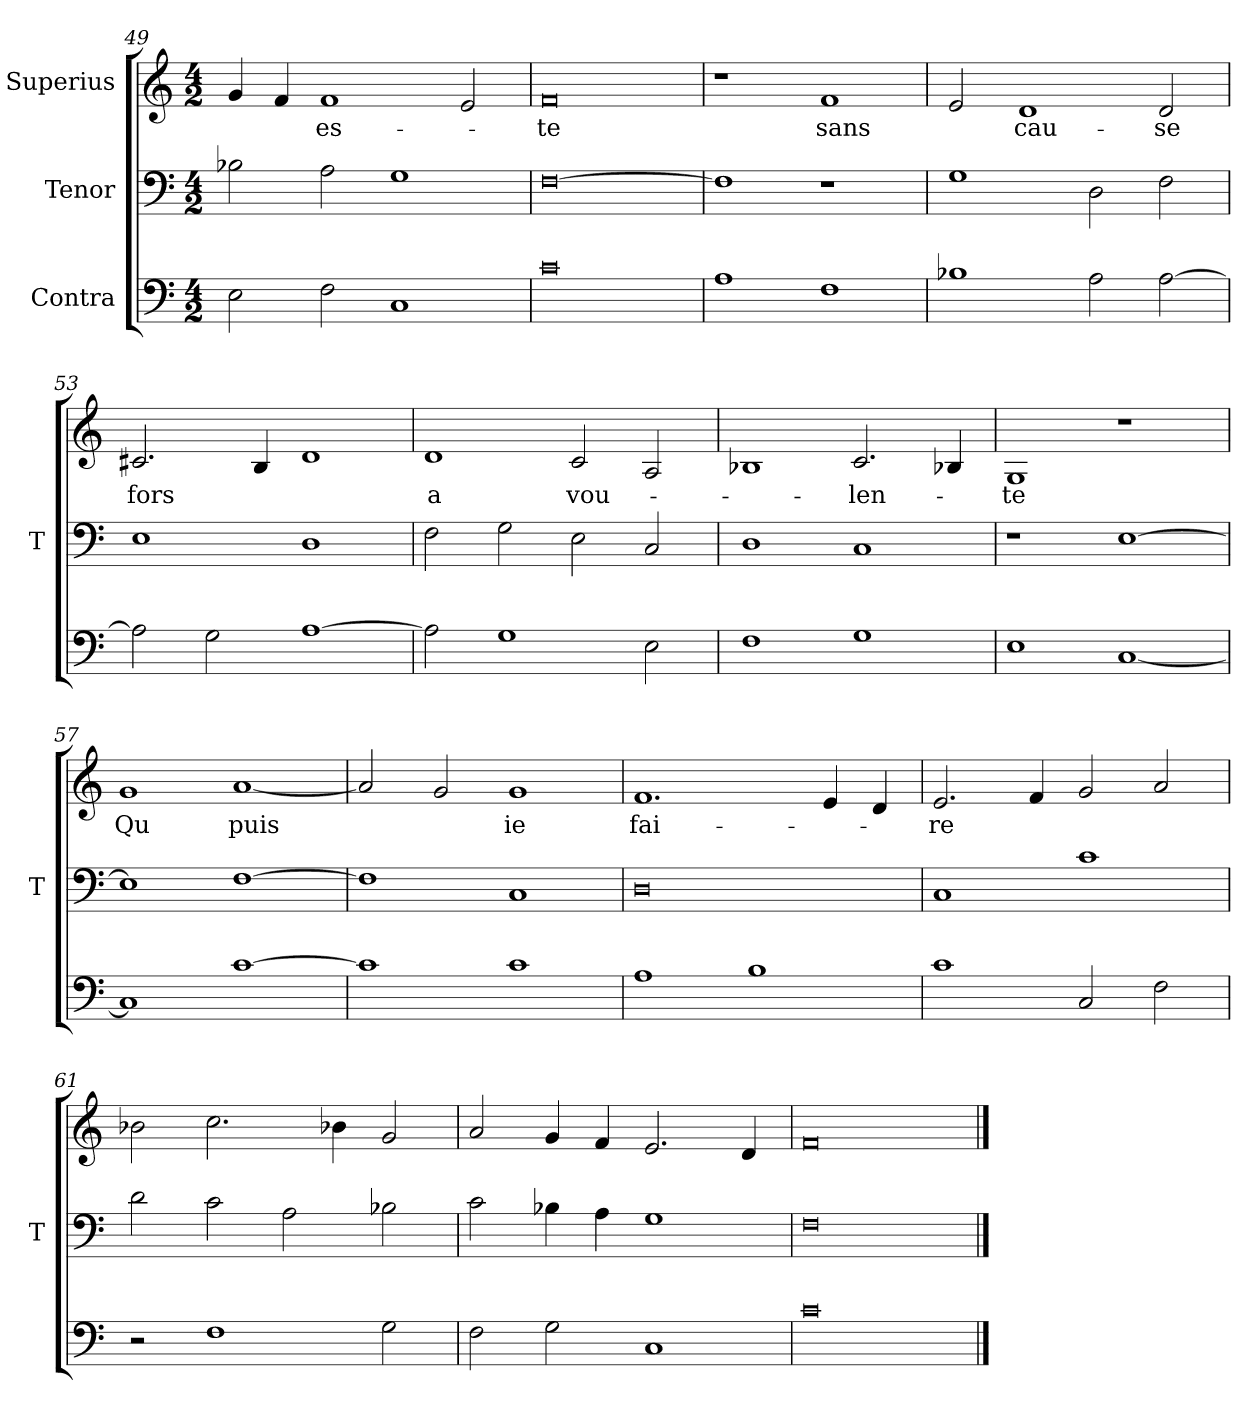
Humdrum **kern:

**kern	**kern	**kern	**text
*part3	*part2	*part1	*part1
*staff3	*staff2	*staff1	*staff1
*I"Contra	*I"Tenor	*I"Superius	*
*	*I'T	*	*
*clefF4	*clefF4	*clefG2	*
*M4/2	*M4/2	*M4/2	*
=49	=49	=49	=49
2E	2B-X	4g	.
.	.	4f	.
2F	2A	1f	es-
1C	1G	.	.
.	.	2e	.
=50	=50	=50	=50
0c	[0F	0f	-te
=51	=51	=51	=51
1A	1F]	1r	.
1F	1r	1f	-sans
=52	=52	=52	=52
1B-X	1G	2e	.
.	.	1d	cau-
2A	2D	.	.
[2A	2F	2d	-se
=53	=53	=53	=53
2A]	1E	2.c#X	-fors
2G	.	.	.
.	.	4B	.
[1A	1D	1d	.
=54	=54	=54	=54
2A]	2F	1d	-a
1G	2G	.	.
.	2E	2c	vou-
2E	2C	2A	.
=55	=55	=55	=55
1F	1D	1B-X	.
1G	1C	2.c	-len-
.	.	4B-X	.
=56	=56	=56	=56
1E	1r	1G	-te
[1C	[1E	1r	.
=57	=57	=57	=57
1C]	1E]	1g	-Qu
[1c	[1F	[1a	-puis
=58	=58	=58	=58
1c]	1F]	2a]	.
.	.	2g	.
1c	1C	1g	-ie
=59	=59	=59	=59
1A	0D	1.f	fai-
1B	.	.	.
.	.	4e	.
.	.	4d	.
=60	=60	=60	=60
1c	1C	2.e	-re
.	.	4f	.
2C	1c	2g	.
2F	.	2a	.
=61	=61	=61	=61
2r	2d	2b-X	.
1F	2c	2.cc	.
.	2A	.	.
.	.	4b-X	.
2G	2B-X	2g	.
=62	=62	=62	=62
2F	2c	2a	.
2G	4B-X	4g	.
.	4A	4f	.
1C	1G	2.e	.
.	.	4d	.
=63	=63	=63	=63
0c	0F	0f	.
==	==	==	==
*-	*-	*-	*-
